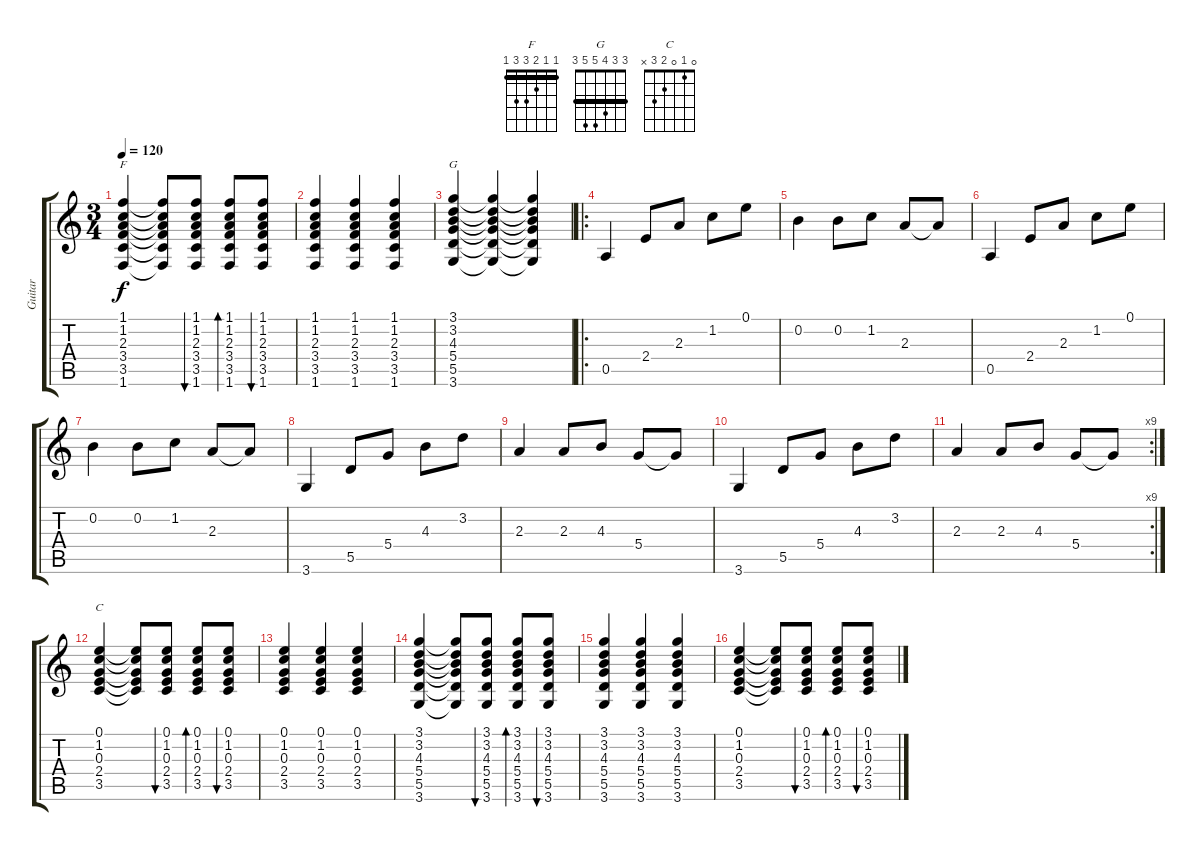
\track ("Guitar" "Guitar") {instrument electricguitarclean}
\staff {score tabs}
\tuning (E4 B3 G3 D3 A2 E2) {hide}
\chord ("F" 1 1 2 3 3 1) {barre 1}
\chord ("G" 3 3 4 5 5 3) {barre 3}
\chord ("C" 0 1 0 2 3 x)
\ts (3 4)
\tempo 120
\clef g2
\ks c
(1.1 1.2 2.3 3.4 3.5 1.6).4{ch "F" dy f} (1.1{t} 1.2{t} 2.3{t} 3.4{t} 3.5{t} 1.6{t}).8 (1.1 1.2 2.3 3.4 3.5 1.6).8{bu 60} (1.1 1.2 2.3 3.4 3.5 1.6).8{bd 60} (1.1 1.2 2.3 3.4 3.5 1.6).8{bu 60} |
(1.1 1.2 2.3 3.4 3.5 1.6).4 (1.1 1.2 2.3 3.4 3.5 1.6).4 (1.1 1.2 2.3 3.4 3.5 1.6).4 |
(3.1 3.2 4.3 5.4 5.5 3.6).4{ch "G"} (3.1{t} 3.2{t} 4.3{t} 5.4{t} 5.5{t} 3.6{t}).4 (3.1{t} 3.2{t} 4.3{t} 5.4{t} 5.5{t} 3.6{t}).4 |
\ro
0.5.4{volume 16} 2.4.8 2.3.8 1.2.8 0.1.8 |
0.2.4 0.2.8 1.2.8 2.3.8 2.3{t}.8 |
0.5.4 2.4.8 2.3.8 1.2.8 0.1.8 |
0.2.4 0.2.8 1.2.8 2.3.8 2.3{t}.8 |
3.6.4 5.5.8 5.4.8 4.3.8 3.2.8 |
2.3.4 2.3.8 4.3.8 5.4.8 5.4{t}.8 |
3.6.4 5.5.8 5.4.8 4.3.8 3.2.8 |
\rc 9
2.3.4 2.3.8 4.3.8 5.4.8 5.4{t}.8 |
(0.1 1.2 0.3 2.4 3.5).4{ch "C" volume 10} (0.1{t} 1.2{t} 0.3{t} 2.4{t} 3.5{t}).8 (0.1 1.2 0.3 2.4 3.5).8{bu 60} (0.1 1.2 0.3 2.4 3.5).8{bd 60} (0.1 1.2 0.3 2.4 3.5).8{bu 60} |
(0.1 1.2 0.3 2.4 3.5).4 (0.1 1.2 0.3 2.4 3.5).4 (0.1 1.2 0.3 2.4 3.5).4 |
(3.1 3.2 4.3 5.4 5.5 3.6).4 (3.1{t} 3.2{t} 4.3{t} 5.4{t} 5.5{t} 3.6{t}).8 (3.1 3.2 4.3 5.4 5.5 3.6).8{bu 60} (3.1 3.2 4.3 5.4 5.5 3.6).8{bd 60} (3.1 3.2 4.3 5.4 5.5 3.6).8{bu 60} |
(3.1 3.2 4.3 5.4 5.5 3.6).4 (3.1 3.2 4.3 5.4 5.5 3.6).4 (3.1 3.2 4.3 5.4 5.5 3.6).4 |
(0.1 1.2 0.3 2.4 3.5).4 (0.1{t} 1.2{t} 0.3{t} 2.4{t} 3.5{t}).8 (0.1 1.2 0.3 2.4 3.5).8{bu 60} (0.1 1.2 0.3 2.4 3.5).8{bd 60} (0.1 1.2 0.3 2.4 3.5).8{bu 60}
